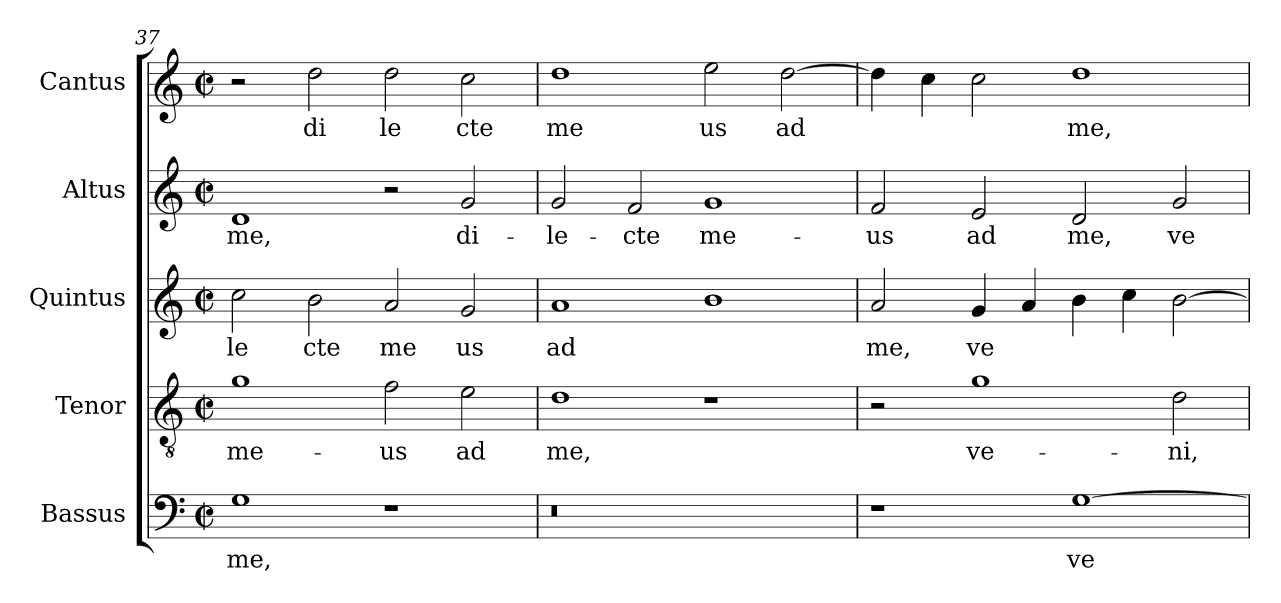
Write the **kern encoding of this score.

**kern	**text	**kern	**text	**kern	**text	**kern	**text	**kern	**text
*part5	*part5	*part4	*part4	*part3	*part3	*part2	*part2	*part1	*part1
*staff5	*staff5	*staff4	*staff4	*staff3	*staff3	*staff2	*staff2	*staff1	*staff1
*I"Bassus	*	*I"Tenor	*	*I"Quintus	*	*I"Altus	*	*I"Cantus	*
!!LO:PB:g=z
*clefF4	*	*clefGv2	*	*clefG2	*	*clefG2	*	*clefG2	*
*M2/2	*	*M2/2	*	*M2/2	*	*M2/2	*	*M2/2	*
*met(c|)	*	*met(c|)	*	*met(c|)	*	*met(c|)	*	*met(c|)	*
=37	=37	=37	=37	=37	=37	=37	=37	=37	=37
!	!LO:LY:b:cj	!	!LO:LY:b:cj	!	!LO:LY:b:cj	!	!LO:LY:b:cj	!	!
1G	me,	1g	me-	2cc\	le	1d	me,	2r	.
!	!	!	!	!	!LO:LY:b:cj	!	!	!	!LO:LY:b:cj
.	.	.	.	2b\	cte	.	.	2dd\	di
!	!	!	!LO:LY:b:cj	!	!LO:LY:b:cj	!	!	!	!LO:LY:b:cj
1r	.	2f\	-us	2a/	me	2r	.	2dd\	le
!	!	!	!LO:LY:b:cj	!	!LO:LY:b:cj	!	!LO:LY:b:cj	!	!LO:LY:b:cj
.	.	2e\	ad	2g/	us	2g/	di-	2cc\	cte
=38	=38	=38	=38	=38	=38	=38	=38	=38	=38
!	!	!	!LO:LY:b:cj	!	!LO:LY:b:cj	!	!LO:LY:b:cj	!	!LO:LY:b:cj
0r	.	1d	me,	1a	ad	2g/	-le-	1dd	me
!	!	!	!	!	!	!	!LO:LY:b:cj	!	!
.	.	.	.	.	.	2f/	-cte	.	.
!	!	!	!	!	!	!	!LO:LY:b:cj	!	!LO:LY:b:cj
.	.	1r	.	1b	.	1g	me-	2ee\	us
!	!	!	!	!	!	!	!	!	!LO:LY:b:cj
.	.	.	.	.	.	.	.	[>2dd\	ad
=39	=39	=39	=39	=39	=39	=39	=39	=39	=39
!	!	!	!	!	!LO:LY:b:cj	!	!LO:LY:b:cj	!	!
1r	.	2r	.	2a/	me,	2f/	-us	4dd\]	.
.	.	.	.	.	.	.	.	4cc\	.
!	!	!	!LO:LY:b:cj	!	!LO:LY:b:cj	!	!LO:LY:b:cj	!	!
.	.	1g	ve-	4g/	ve	2e/	ad	2cc\	.
.	.	.	.	4a/	.	.	.	.	.
!	!LO:LY:b:cj	!	!	!	!	!	!LO:LY:b:cj	!	!LO:LY:b:cj
[>1G	ve-	.	.	4b\	.	2d/	me,	1dd	me,
.	.	.	.	4cc\	.	.	.	.	.
!	!	!	!LO:LY:b:cj	!	!	!	!LO:LY:b:cj	!	!
.	.	2d\	-ni,	[>2b\	.	2g/	ve-	.	.
=	=	=	=	=	=	=	=	=	=
*-	*-	*-	*-	*-	*-	*-	*-	*-	*-
